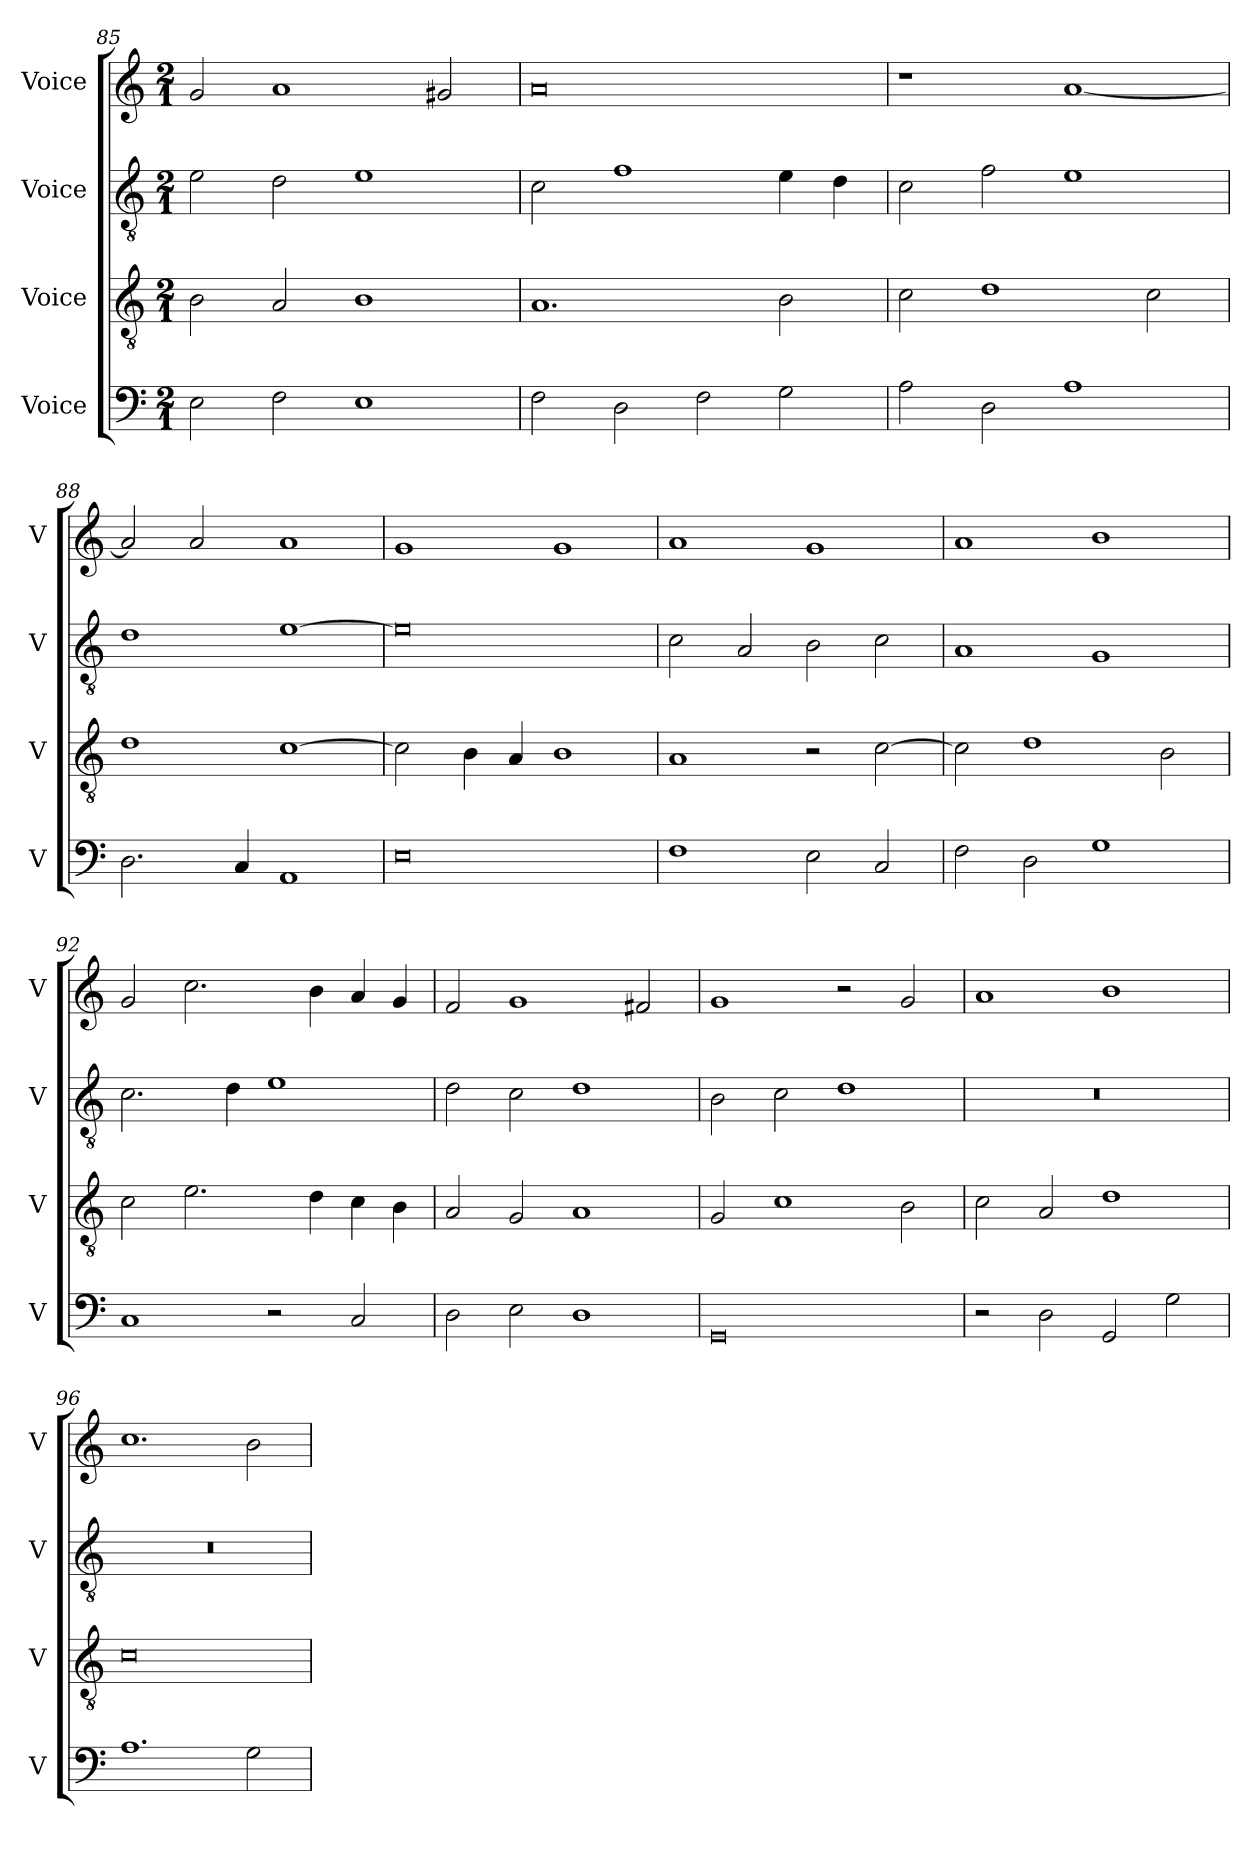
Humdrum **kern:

**kern	**kern	**kern	**kern
*part4	*part3	*part2	*part1
*staff4	*staff3	*staff2	*staff1
*I"Voice	*I"Voice	*I"Voice	*I"Voice
*I'V	*I'V	*I'V	*I'V
*clefF4	*clefGv2	*clefGv2	*clefG2
*k[]	*k[]	*k[]	*k[]
*M2/1	*M2/1	*M2/1	*M2/1
=85	=85	=85	=85
2E\	2B\	2e\	2g/
2F\	2A/	2d\	1a
1E	1B	1e	.
.	.	.	2g#X/
=86	=86	=86	=86
2F\	1.A	2c\	0a
2D\	.	1f	.
2F\	.	.	.
2G\	2B\	4e\	.
.	.	4d\	.
!!LO:LB:g=z
=87	=87	=87	=87
2A\	2c\	2c\	1r
2D\	1d	2f\	.
1A	.	1e	[1a
.	2c\	.	.
=88	=88	=88	=88
2.D\	1d	1d	2a/]
.	.	.	2a/
4C/	.	.	.
1AA	[1c	[1e	1a
=89	=89	=89	=89
0E	2c\]	0e]	1g
.	4B\	.	.
.	4A/	.	.
.	1B	.	1g
=90	=90	=90	=90
1F	1A	2c\	1a
.	.	2A/	.
2E\	2r	2B\	1g
2C/	[2c\	2c\	.
!!LO:PB:g=z
=91	=91	=91	=91
2F\	2c\]	1A	1a
2D\	1d	.	.
1G	.	1G	1b
.	2B\	.	.
=92	=92	=92	=92
1C	2c\	2.c\	2g/
.	2.e\	.	2.cc\
.	.	4d\	.
2r	.	1e	.
.	4d\	.	4b\
2C/	4c\	.	4a/
.	4B\	.	4g/
=93	=93	=93	=93
2D\	2A/	2d\	2f/
2E\	2G/	2c\	1g
1D	1A	1d	.
.	.	.	2f#X/
=94	=94	=94	=94
0GG	2G/	2B\	1g
.	1c	2c\	.
.	.	1d	2r
.	2B\	.	2g/
!!LO:LB:g=z
=95	=95	=95	=95
2r	2c\	0r	1a
2D\	2A/	.	.
2GG/	1d	.	1b
2G\	.	.	.
=96	=96	=96	=96
1.A	0c	0r	1.cc
2G\	.	.	2b\
=	=	=	=
*-	*-	*-	*-
